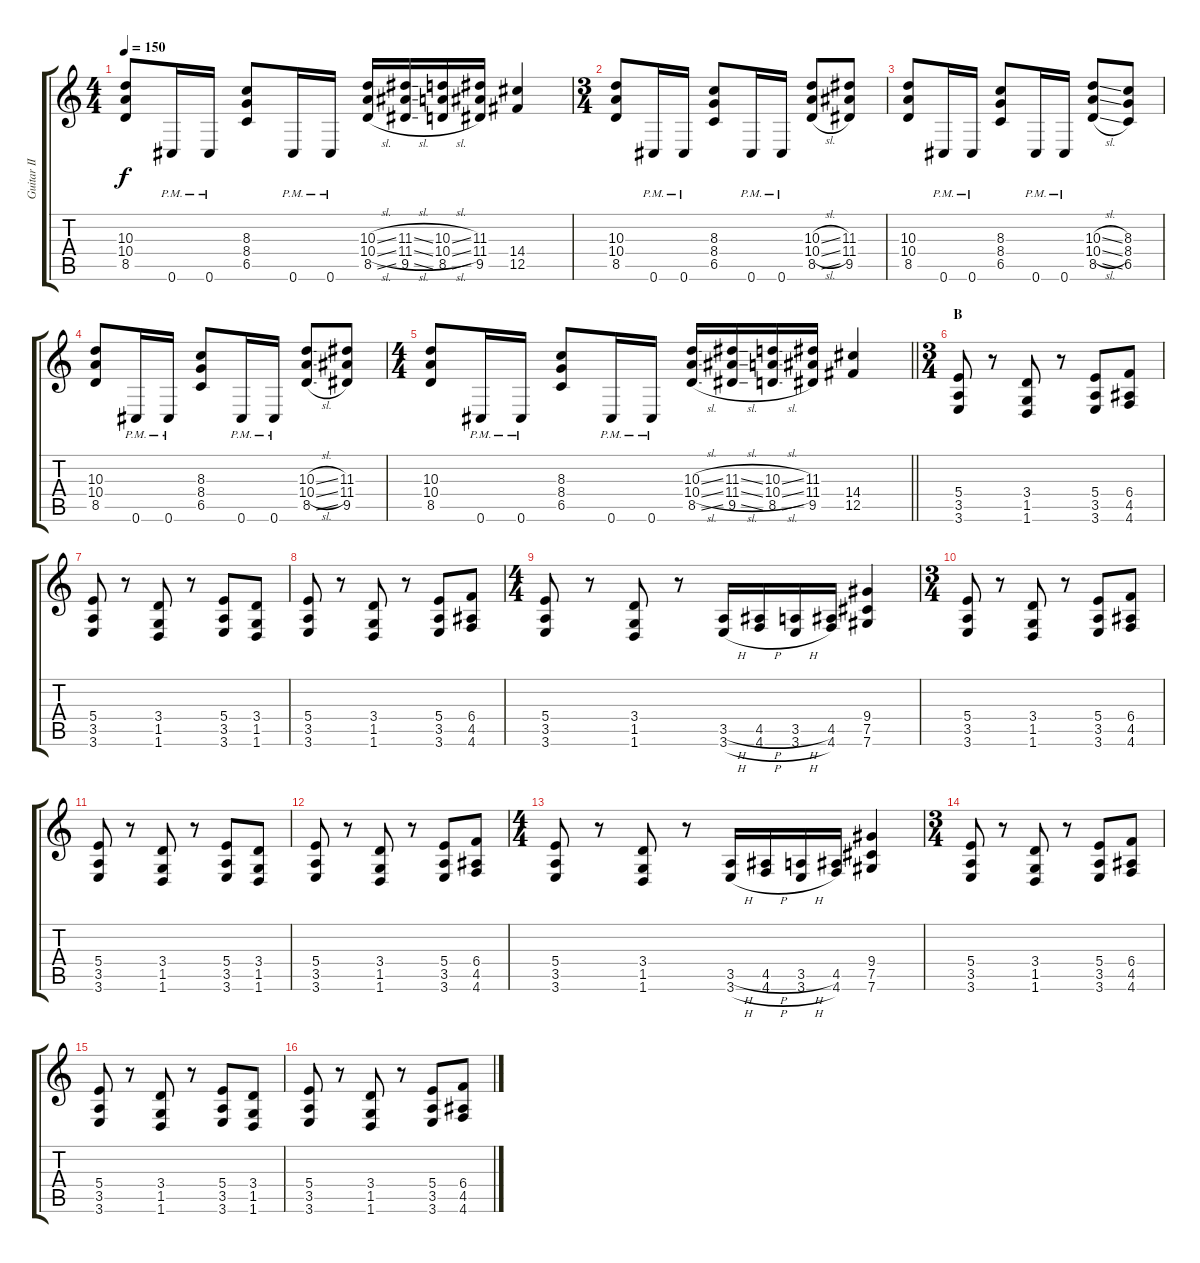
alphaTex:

\track ("Guitar II" "Guitar II") {instrument distortionguitar}
\staff {score tabs}
\tuning (Db4 Ab3 E3 B2 Gb2 Db2) {hide}
\ts (4 4)
\tempo 150
\clef g2
\ks c
(10.3 10.4 8.5).8{dy f} 0.6{pm}.16 0.6{pm}.16 (8.3 8.4 6.5).8 0.6{pm}.16 0.6{pm}.16 (10.3{sl} 10.4{sl} 8.5{sl}).16 (11.3{sl} 11.4{sl} 9.5{sl}).16 (10.3{sl} 10.4{sl} 8.5{sl}).16 (11.3 11.4 9.5).16 (14.4 12.5).4 |
\ts (3 4)
(10.3 10.4 8.5).8 0.6{pm}.16 0.6{pm}.16 (8.3 8.4 6.5).8 0.6{pm}.16 0.6{pm}.16 (10.3{sl} 10.4{sl} 8.5{sl}).8 (11.3 11.4 9.5).8 |
(10.3 10.4 8.5).8 0.6{pm}.16 0.6{pm}.16 (8.3 8.4 6.5).8 0.6{pm}.16 0.6{pm}.16 (10.3{sl} 10.4{sl} 8.5{sl}).8 (8.3 8.4 6.5).8 |
(10.3 10.4 8.5).8 0.6{pm}.16 0.6{pm}.16 (8.3 8.4 6.5).8 0.6{pm}.16 0.6{pm}.16 (10.3{sl} 10.4{sl} 8.5{sl}).8 (11.3 11.4 9.5).8 |
\ts (4 4)
\barLineRight lightlight
(10.3 10.4 8.5).8 0.6{pm}.16 0.6{pm}.16 (8.3 8.4 6.5).8 0.6{pm}.16 0.6{pm}.16 (10.3{sl} 10.4{sl} 8.5{sl}).16 (11.3{sl} 11.4{sl} 9.5{sl}).16 (10.3{sl} 10.4{sl} 8.5{sl}).16 (11.3 11.4 9.5).16 (14.4 12.5).4 |
\ts (3 4)
\section ("" "B")
(5.4 3.5 3.6).8 r.8 (3.4 1.5 1.6).8 r.8 (5.4 3.5 3.6).8 (6.4 4.5 4.6).8 |
(5.4 3.5 3.6).8 r.8 (3.4 1.5 1.6).8 r.8 (5.4 3.5 3.6).8 (3.4 1.5 1.6).8 |
(5.4 3.5 3.6).8 r.8 (3.4 1.5 1.6).8 r.8 (5.4 3.5 3.6).8 (6.4 4.5 4.6).8 |
\ts (4 4)
(5.4 3.5 3.6).8 r.8 (3.4 1.5 1.6).8 r.8 (3.5{h} 3.6{h}).16 (4.5{h} 4.6{h}).16 (3.5{h} 3.6{h}).16 (4.5 4.6).16 (9.4 7.5 7.6).4 |
\ts (3 4)
(5.4 3.5 3.6).8 r.8 (3.4 1.5 1.6).8 r.8 (5.4 3.5 3.6).8 (6.4 4.5 4.6).8 |
(5.4 3.5 3.6).8 r.8 (3.4 1.5 1.6).8 r.8 (5.4 3.5 3.6).8 (3.4 1.5 1.6).8 |
(5.4 3.5 3.6).8 r.8 (3.4 1.5 1.6).8 r.8 (5.4 3.5 3.6).8 (6.4 4.5 4.6).8 |
\ts (4 4)
(5.4 3.5 3.6).8 r.8 (3.4 1.5 1.6).8 r.8 (3.5{h} 3.6{h}).16 (4.5{h} 4.6{h}).16 (3.5{h} 3.6{h}).16 (4.5 4.6).16 (9.4 7.5 7.6).4 |
\ts (3 4)
(5.4 3.5 3.6).8 r.8 (3.4 1.5 1.6).8 r.8 (5.4 3.5 3.6).8 (6.4 4.5 4.6).8 |
(5.4 3.5 3.6).8 r.8 (3.4 1.5 1.6).8 r.8 (5.4 3.5 3.6).8 (3.4 1.5 1.6).8 |
(5.4 3.5 3.6).8 r.8 (3.4 1.5 1.6).8 r.8 (5.4 3.5 3.6).8 (6.4 4.5 4.6).8
